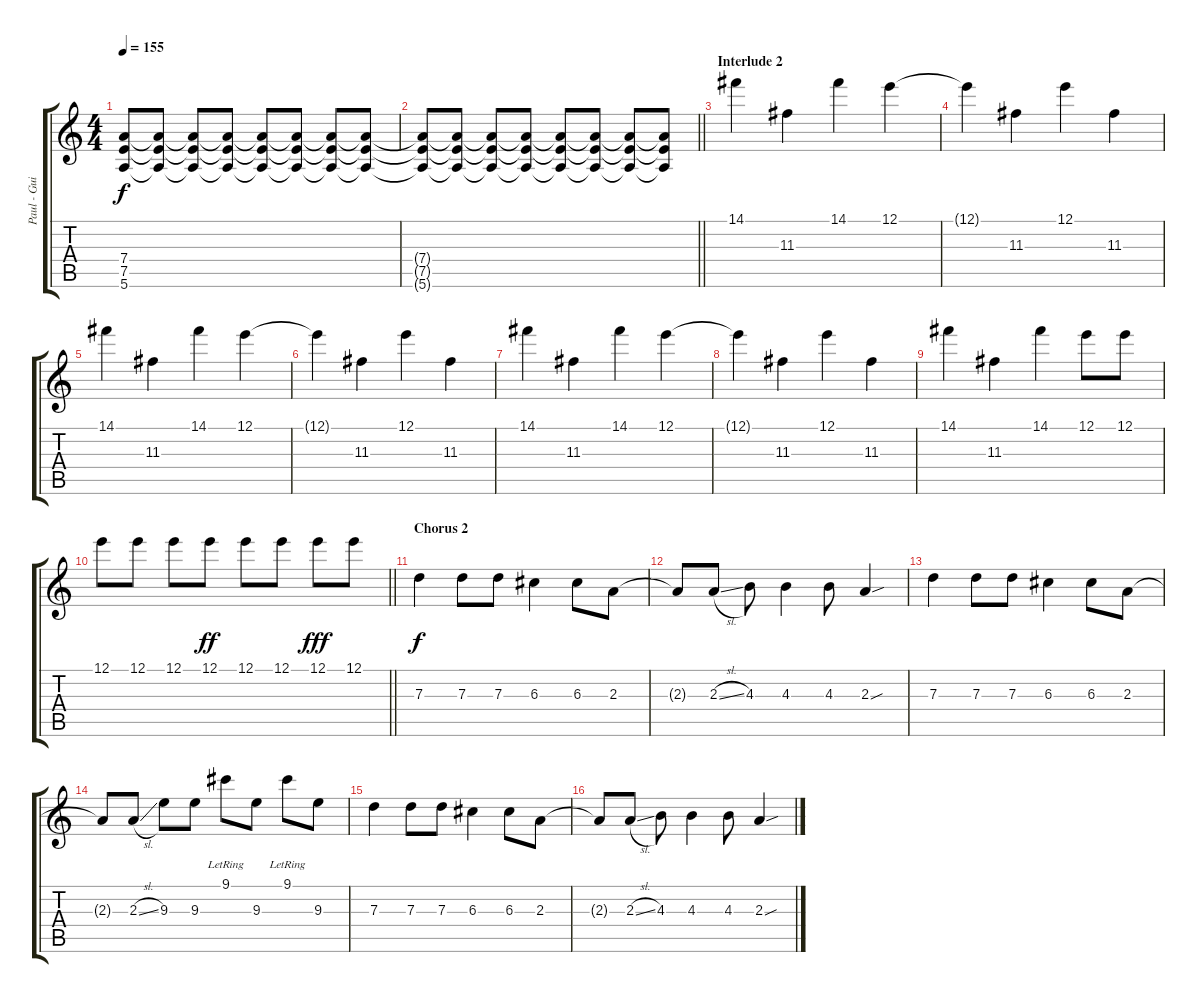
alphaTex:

\track ("Paul - Guitar" "Paul - Gui") {instrument distortionguitar}
\staff {score tabs}
\tuning (E4 B3 G3 D3 A2 E2) {hide}
\ts (4 4)
\tempo 155
\clef g2
\ks c
(7.4{t} 7.5{t} 5.6{t}).8{dy f} (7.4{t} 7.5{t} 5.6{t}).8 (7.4{t} 7.5{t} 5.6{t}).8 (7.4{t} 7.5{t} 5.6{t}).8 (7.4{t} 7.5{t} 5.6{t}).8 (7.4{t} 7.5{t} 5.6{t}).8 (7.4{t} 7.5{t} 5.6{t}).8 (7.4{t} 7.5{t} 5.6{t}).8 |
\barLineRight lightlight
(7.4{t} 7.5{t} 5.6{t}).8 (7.4{t} 7.5{t} 5.6{t}).8 (7.4{t} 7.5{t} 5.6{t}).8 (7.4{t} 7.5{t} 5.6{t}).8 (7.4{t} 7.5{t} 5.6{t}).8 (7.4{t} 7.5{t} 5.6{t}).8 (7.4{t} 7.5{t} 5.6{t}).8 (7.4{t} 7.5{t} 5.6{t}).8 |
\section ("" "Interlude 2")
14.1.4{volume 15 instrument electricguitarclean} 11.3.4 14.1.4 12.1.4 |
12.1{t}.4 11.3.4 12.1.4 11.3.4 |
14.1.4 11.3.4 14.1.4 12.1.4 |
12.1{t}.4 11.3.4 12.1.4 11.3.4 |
14.1.4 11.3.4 14.1.4 12.1.4 |
12.1{t}.4 11.3.4 12.1.4 11.3.4 |
14.1.4 11.3.4 14.1.4 12.1.8 12.1.8 |
\barLineRight lightlight
12.1.8 12.1.8 12.1.8 12.1.8{dy ff} 12.1.8 12.1.8 12.1.8{dy fff} 12.1.8 |
\section ("" "Chorus 2")
7.3.4{dy f volume 16 instrument distortionguitar} 7.3.8 7.3.8 6.3.4 6.3.8 2.3.8 |
2.3{t}.8 2.3{sl}.8 4.3.8 4.3.4 4.3.8 2.3{sou}.4 |
7.3.4 7.3.8 7.3.8 6.3.4 6.3.8 2.3.8 |
2.3{t}.8 2.3{sl}.8 9.3.8 9.3.8 9.1{lr}.8 9.3.8 9.1{lr}.8 9.3.8 |
7.3.4 7.3.8 7.3.8 6.3.4 6.3.8 2.3.8 |
2.3{t}.8 2.3{sl}.8 4.3.8 4.3.4 4.3.8 2.3{sou}.4
